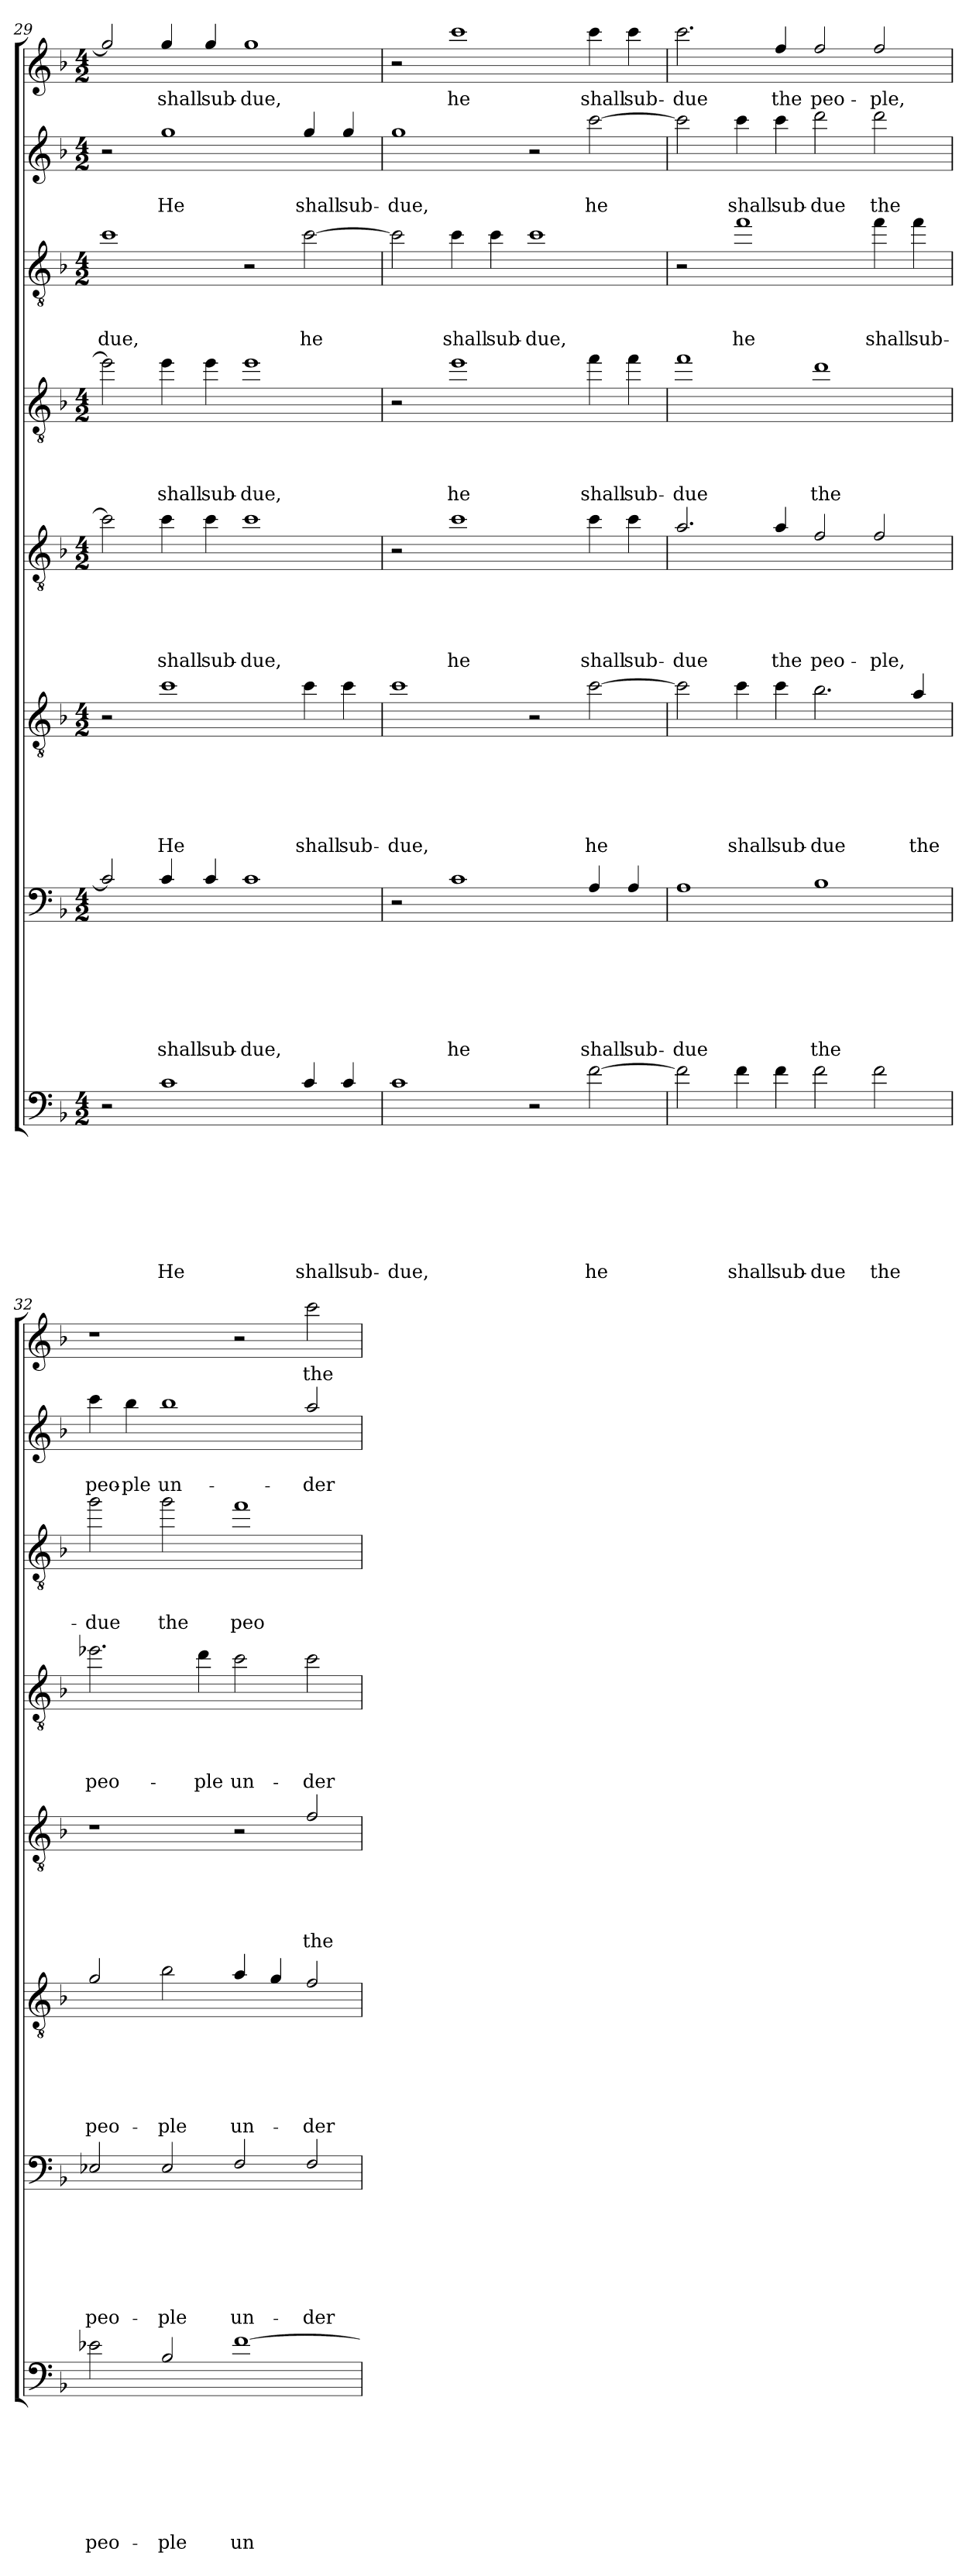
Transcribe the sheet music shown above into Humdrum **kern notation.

**kern	**text	**text	**text	**text	**text	**text	**text	**text	**kern	**text	**text	**text	**text	**text	**text	**text	**kern	**text	**text	**text	**text	**text	**text	**kern	**text	**text	**text	**text	**text	**kern	**text	**text	**text	**text	**kern	**text	**text	**text	**kern	**text	**text	**kern	**text
*part8	*part8	*part8	*part8	*part8	*part8	*part8	*part8	*part8	*part7	*part7	*part7	*part7	*part7	*part7	*part7	*part7	*part6	*part6	*part6	*part6	*part6	*part6	*part6	*part5	*part5	*part5	*part5	*part5	*part5	*part4	*part4	*part4	*part4	*part4	*part3	*part3	*part3	*part3	*part2	*part2	*part2	*part1	*part1
*staff8	*staff8	*staff8	*staff8	*staff8	*staff8	*staff8	*staff8	*staff8	*staff7	*staff7	*staff7	*staff7	*staff7	*staff7	*staff7	*staff7	*staff6	*staff6	*staff6	*staff6	*staff6	*staff6	*staff6	*staff5	*staff5	*staff5	*staff5	*staff5	*staff5	*staff4	*staff4	*staff4	*staff4	*staff4	*staff3	*staff3	*staff3	*staff3	*staff2	*staff2	*staff2	*staff1	*staff1
!!LO:LB:g=z
*clefF4	*	*	*	*	*	*	*	*	*clefF4	*	*	*	*	*	*	*	*clefGv2	*	*	*	*	*	*	*clefGv2	*	*	*	*	*	*clefGv2	*	*	*	*	*clefGv2	*	*	*	*clefG2	*	*	*clefG2	*
*ITrd8c14	*	*	*	*	*	*	*	*	*ITrd8c14	*	*	*	*	*	*	*	*ITrd8c14	*	*	*	*	*	*	*ITrd8c14	*	*	*	*	*	*ITrd8c14	*	*	*	*	*ITrd8c14	*	*	*	*ITrd8c14	*	*	*ITrd8c14	*
*k[b-]	*	*	*	*	*	*	*	*	*k[b-]	*	*	*	*	*	*	*	*k[b-]	*	*	*	*	*	*	*k[b-]	*	*	*	*	*	*k[b-]	*	*	*	*	*k[b-]	*	*	*	*k[b-]	*	*	*k[b-]	*
*F:	*	*	*	*	*	*	*	*	*F:	*	*	*	*	*	*	*	*F:	*	*	*	*	*	*	*F:	*	*	*	*	*	*F:	*	*	*	*	*F:	*	*	*	*F:	*	*	*F:	*
*M4/2	*	*	*	*	*	*	*	*	*M4/2	*	*	*	*	*	*	*	*M4/2	*	*	*	*	*	*	*M4/2	*	*	*	*	*	*M4/2	*	*	*	*	*M4/2	*	*	*	*M4/2	*	*	*M4/2	*
=29	=29	=29	=29	=29	=29	=29	=29	=29	=29	=29	=29	=29	=29	=29	=29	=29	=29	=29	=29	=29	=29	=29	=29	=29	=29	=29	=29	=29	=29	=29	=29	=29	=29	=29	=29	=29	=29	=29	=29	=29	=29	=29	=29
2r	.	.	.	.	.	.	.	.	2C/]	.	.	.	.	.	.	.	2r	.	.	.	.	.	.	2c\]	.	.	.	.	.	2e\]	.	.	.	.	1c	.	.	-due,	2r	.	.	2g/]	.
1C	.	.	.	.	.	.	.	He	4C/	.	.	.	.	.	.	shall	1c	.	.	.	.	.	He	4c\	.	.	.	.	shall	4e\	.	.	.	shall	.	.	.	.	1g	.	He	4g/	shall
.	.	.	.	.	.	.	.	.	4C/	.	.	.	.	.	.	sub-	.	.	.	.	.	.	.	4c\	.	.	.	.	sub-	4e\	.	.	.	sub-	.	.	.	.	.	.	.	4g/	sub-
.	.	.	.	.	.	.	.	.	1C	.	.	.	.	.	.	-due,	.	.	.	.	.	.	.	1c	.	.	.	.	-due,	1e	.	.	.	-due,	2r	.	.	.	.	.	.	1g	-due,
4C/	.	.	.	.	.	.	.	shall	.	.	.	.	.	.	.	.	4c\	.	.	.	.	.	shall	.	.	.	.	.	.	.	.	.	.	.	[2c\	.	.	he	4g/	.	shall	.	.
4C/	.	.	.	.	.	.	.	sub-	.	.	.	.	.	.	.	.	4c\	.	.	.	.	.	sub-	.	.	.	.	.	.	.	.	.	.	.	.	.	.	.	4g/	.	sub-	.	.
=30	=30	=30	=30	=30	=30	=30	=30	=30	=30	=30	=30	=30	=30	=30	=30	=30	=30	=30	=30	=30	=30	=30	=30	=30	=30	=30	=30	=30	=30	=30	=30	=30	=30	=30	=30	=30	=30	=30	=30	=30	=30	=30	=30
1C	.	.	.	.	.	.	.	-due,	2r	.	.	.	.	.	.	.	1c	.	.	.	.	.	-due,	2r	.	.	.	.	.	2r	.	.	.	.	2c\]	.	.	.	1g	.	-due,	2r	.
.	.	.	.	.	.	.	.	.	1C	.	.	.	.	.	.	he	.	.	.	.	.	.	.	1c	.	.	.	.	he	1e	.	.	.	he	4c\	.	.	shall	.	.	.	1cc	he
.	.	.	.	.	.	.	.	.	.	.	.	.	.	.	.	.	.	.	.	.	.	.	.	.	.	.	.	.	.	.	.	.	.	.	4c\	.	.	sub-	.	.	.	.	.
2r	.	.	.	.	.	.	.	.	.	.	.	.	.	.	.	.	2r	.	.	.	.	.	.	.	.	.	.	.	.	.	.	.	.	.	1c	.	.	-due,	2r	.	.	.	.
[2F\	.	.	.	.	.	.	.	he	4AA/	.	.	.	.	.	.	shall	[2c\	.	.	.	.	.	he	4c\	.	.	.	.	shall	4f\	.	.	.	shall	.	.	.	.	[2cc\	.	he	4cc\	shall
.	.	.	.	.	.	.	.	.	4AA/	.	.	.	.	.	.	sub-	.	.	.	.	.	.	.	4c\	.	.	.	.	sub-	4f\	.	.	.	sub-	.	.	.	.	.	.	.	4cc\	sub-
=31	=31	=31	=31	=31	=31	=31	=31	=31	=31	=31	=31	=31	=31	=31	=31	=31	=31	=31	=31	=31	=31	=31	=31	=31	=31	=31	=31	=31	=31	=31	=31	=31	=31	=31	=31	=31	=31	=31	=31	=31	=31	=31	=31
2F\]	.	.	.	.	.	.	.	.	1AA	.	.	.	.	.	.	-due	2c\]	.	.	.	.	.	.	2.A/	.	.	.	.	-due	1f	.	.	.	-due	2r	.	.	.	2cc\]	.	.	2.cc\	-due
4F\	.	.	.	.	.	.	.	shall	.	.	.	.	.	.	.	.	4c\	.	.	.	.	.	shall	.	.	.	.	.	.	.	.	.	.	.	1f	.	.	he	4cc\	.	shall	.	.
4F\	.	.	.	.	.	.	.	sub-	.	.	.	.	.	.	.	.	4c\	.	.	.	.	.	sub-	4A/	.	.	.	.	the	.	.	.	.	.	.	.	.	.	4cc\	.	sub-	4f/	the
2F\	.	.	.	.	.	.	.	-due	1BB-	.	.	.	.	.	.	the	2.B-\	.	.	.	.	.	-due	2F/	.	.	.	.	peo-	1d	.	.	.	the	.	.	.	.	2dd\	.	-due	2f/	peo-
2F\	.	.	.	.	.	.	.	the	.	.	.	.	.	.	.	.	.	.	.	.	.	.	.	2F/	.	.	.	.	-ple,	.	.	.	.	.	4f\	.	.	shall	2dd\	.	the	2f/	-ple,
.	.	.	.	.	.	.	.	.	.	.	.	.	.	.	.	.	4A/	.	.	.	.	.	the	.	.	.	.	.	.	.	.	.	.	.	4f\	.	.	sub-	.	.	.	.	.
=32	=32	=32	=32	=32	=32	=32	=32	=32	=32	=32	=32	=32	=32	=32	=32	=32	=32	=32	=32	=32	=32	=32	=32	=32	=32	=32	=32	=32	=32	=32	=32	=32	=32	=32	=32	=32	=32	=32	=32	=32	=32	=32	=32
2E-X\	.	.	.	.	.	.	.	peo-	2EE-X/	.	.	.	.	.	.	peo-	2G/	.	.	.	.	.	peo-	1r	.	.	.	.	.	2.e-X\	.	.	.	peo-	2g\	.	.	-due	4cc\	.	peo-	1r	.
.	.	.	.	.	.	.	.	.	.	.	.	.	.	.	.	.	.	.	.	.	.	.	.	.	.	.	.	.	.	.	.	.	.	.	.	.	.	.	4b-\	.	-ple	.	.
2BB-/	.	.	.	.	.	.	.	-ple	2EE-/	.	.	.	.	.	.	-ple	2B-\	.	.	.	.	.	-ple	.	.	.	.	.	.	.	.	.	.	.	2g\	.	.	the	1b-	.	un-	.	.
.	.	.	.	.	.	.	.	.	.	.	.	.	.	.	.	.	.	.	.	.	.	.	.	.	.	.	.	.	.	4d\	.	.	.	-ple	.	.	.	.	.	.	.	.	.
[1F	.	.	.	.	.	.	.	un-	2FF/	.	.	.	.	.	.	un-	4A/	.	.	.	.	.	un-	2r	.	.	.	.	.	2c\	.	.	.	un-	1f	.	.	peo-	.	.	.	2r	.
.	.	.	.	.	.	.	.	.	.	.	.	.	.	.	.	.	4G/	.	.	.	.	.	.	.	.	.	.	.	.	.	.	.	.	.	.	.	.	.	.	.	.	.	.
.	.	.	.	.	.	.	.	.	2FF/	.	.	.	.	.	.	-der	2F/	.	.	.	.	.	-der	2F/	.	.	.	.	the	2c\	.	.	.	-der	.	.	.	.	2a/	.	-der	2cc\	the
=	=	=	=	=	=	=	=	=	=	=	=	=	=	=	=	=	=	=	=	=	=	=	=	=	=	=	=	=	=	=	=	=	=	=	=	=	=	=	=	=	=	=	=
*-	*-	*-	*-	*-	*-	*-	*-	*-	*-	*-	*-	*-	*-	*-	*-	*-	*-	*-	*-	*-	*-	*-	*-	*-	*-	*-	*-	*-	*-	*-	*-	*-	*-	*-	*-	*-	*-	*-	*-	*-	*-	*-	*-
